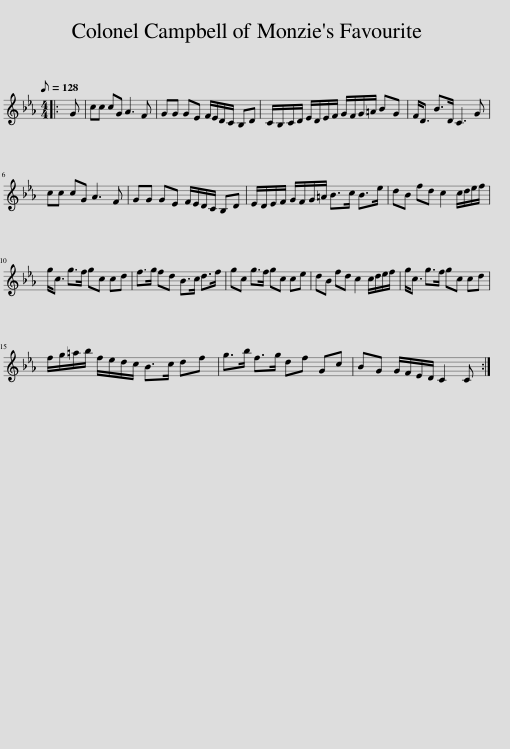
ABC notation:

X:1
L:1/8
Q:1/8=128
M:4/4
I:linebreak $
K:Cmin
V:1 treble
V:1
|: G | cc cG A3 F | GG GE F/E/D/C/ B,D | C/B,/C/D/ E/D/E/F/ G/F/G/=A/ BG | F<D B>D C3 G |$ %5
 cc cG A3 F | GG GE F/E/D/C/ B,D | E/D/E/F/ G/F/G/=A/ B>c B>e | dB fd c2 c/d/e/f/ |$ g<c g>f gc cd | %10
 f>g fd B>c d>f | gc g>f gc ce | dB fd c2 c/d/e/f/ | g<c g>f gc cd |$ f/g/=a/b/ f/e/d/c/ B>c df | %15
 g>b f>g df Gc | BG G/F/E/D/ C2 C :| %17
